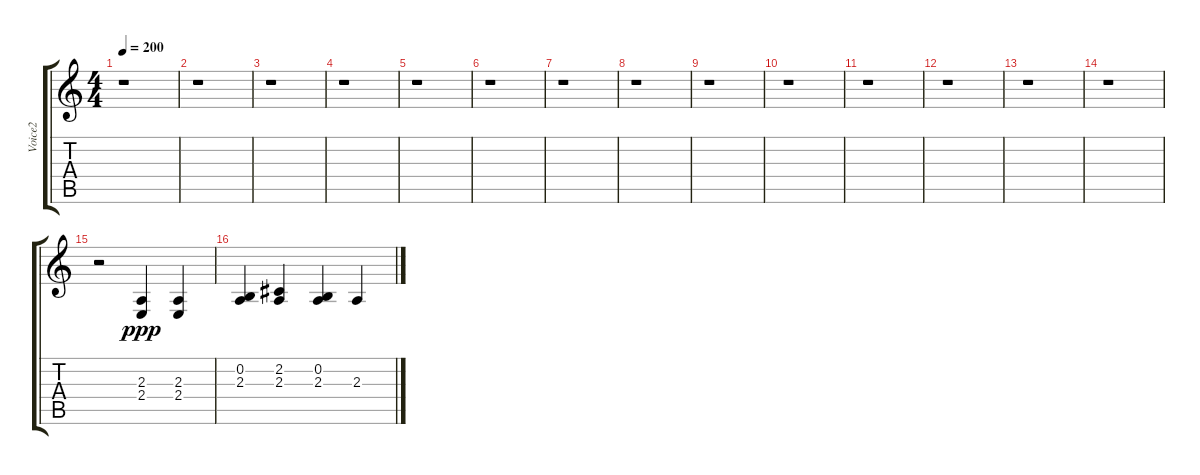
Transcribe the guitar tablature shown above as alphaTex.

\track ("Voice2" "Voice2") {instrument choiraahs}
\staff {score tabs}
\tuning (E4 B3 G3 D3 A2 E2) {hide}
\ts (4 4)
\tempo 200
\clef g2
\ks c
r.1{dy ppp} |
r.1 |
r.1 |
r.1 |
r.1 |
r.1 |
r.1 |
r.1 |
r.1 |
r.1 |
r.1 |
r.1 |
r.1 |
r.1 |
r.2 (2.3 2.4).4 (2.3 2.4).4 |
(0.2 2.3).4 (2.2 2.3).4 (0.2 2.3).4 2.3.4
